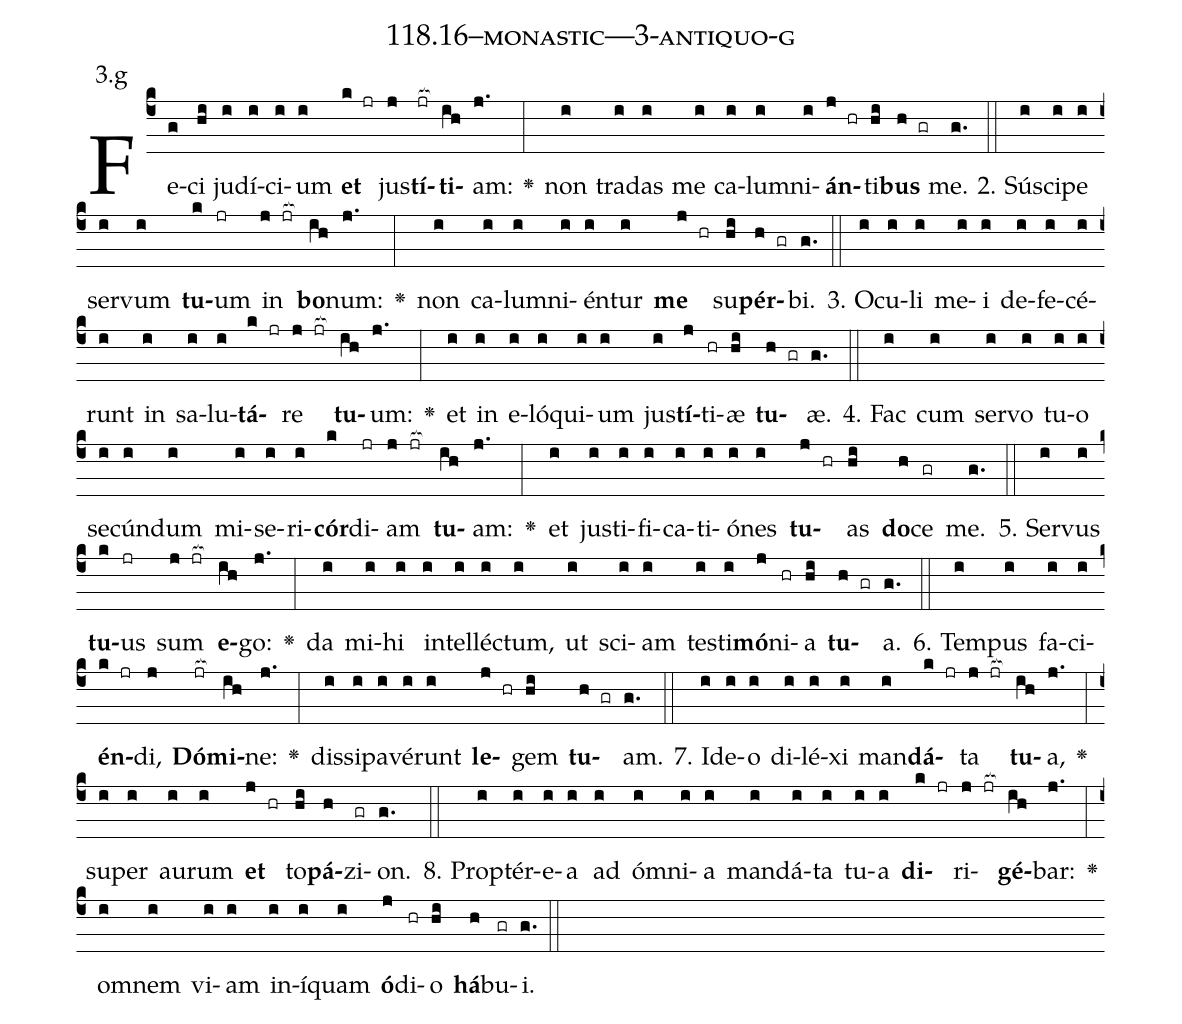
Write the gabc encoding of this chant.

name: 118.16--monastic---3-antiquo-g;
annotation: 3.g;
%%
(c4)Fe(g)ci(hi) ju(i)dí(i)ci(i)um(i) <b>et</b>(k jr) jus(j)<b>tí</b>(jr[ocb:1{])<b>ti</b>(ih[ocb:0}])am:(j.) <v>\greheightstar</v>(:) non(i) tra(i)das(i) me(i) ca(i)lum(i)ni(i)<b>án</b>(j hr)ti(hi)<b>bus</b>(h gr) me.(g.) (::)
2. Sú(i)sci(i)pe(i) ser(i)vum(i) <b>tu</b>(k)um(jr) in(j jr[ocb:1{]) <b>bo</b>(ih[ocb:0}])num:(j.) <v>\greheightstar</v>(:) non(i) ca(i)lum(i)ni(i)én(i)tur(i) <b>me</b>(j hr) su(hi)<b>pér</b>(h gr)bi.(g.) (::)
3. O(i)cu(i)li(i) me(i)i(i) de(i)fe(i)cé(i)runt(i) in(i) sa(i)lu(i)<b>tá</b>(k jr)re(j jr[ocb:1{]) <b>tu</b>(ih[ocb:0}])um:(j.) <v>\greheightstar</v>(:) et(i) in(i) e(i)ló(i)qui(i)um(i) jus(i)<b>tí</b>(j)ti(hr)æ(hi) <b>tu</b>(h gr)æ.(g.) (::)
4. Fac(i) cum(i) ser(i)vo(i) tu(i)o(i) se(i)cún(i)dum(i) mi(i)se(i)ri(i)<b>cór</b>(k)di(jr)am(j jr[ocb:1{]) <b>tu</b>(ih[ocb:0}])am:(j.) <v>\greheightstar</v>(:) et(i) jus(i)ti(i)fi(i)ca(i)ti(i)ó(i)nes(i) <b>tu</b>(j hr)as(hi) <b>do</b>(h)ce(gr) me.(g.) (::)
5. Ser(i)vus(i) <b>tu</b>(k)us(jr) sum(j jr[ocb:1{]) <b>e</b>(ih[ocb:0}])go:(j.) <v>\greheightstar</v>(:) da(i) mi(i)hi(i) in(i)tel(i)léc(i)tum,(i) ut(i) sci(i)am(i) tes(i)ti(i)<b>mó</b>(j)ni(hr)a(hi) <b>tu</b>(h gr)a.(g.) (::)
6. Tem(i)pus(i) fa(i)ci(i)<b>én</b>(k jr)di,(j) <b>Dó</b>(jr[ocb:1{])<b>mi</b>(ih[ocb:0}])ne:(j.) <v>\greheightstar</v>(:) dis(i)si(i)pa(i)vé(i)runt(i) <b>le</b>(j hr)gem(hi) <b>tu</b>(h gr)am.(g.) (::)
7. Id(i)e(i)o(i) di(i)lé(i)xi(i) man(i)<b>dá</b>(k jr)ta(j jr[ocb:1{]) <b>tu</b>(ih[ocb:0}])a,(j.) <v>\greheightstar</v>(:) su(i)per(i) au(i)rum(i) <b>et</b>(j hr) to(hi)<b>pá</b>(h)zi(gr)on.(g.) (::)
8. Prop(i)tér(i)e(i)a(i) ad(i) óm(i)ni(i)a(i) man(i)dá(i)ta(i) tu(i)a(i) <b>di</b>(k jr)ri(j jr[ocb:1{])<b>gé</b>(ih[ocb:0}])bar:(j.) <v>\greheightstar</v>(:) om(i)nem(i) vi(i)am(i) in(i)í(i)quam(i) <b>ó</b>(j)di(hr)o(hi) <b>há</b>(h)bu(gr)i.(g.) (::)
